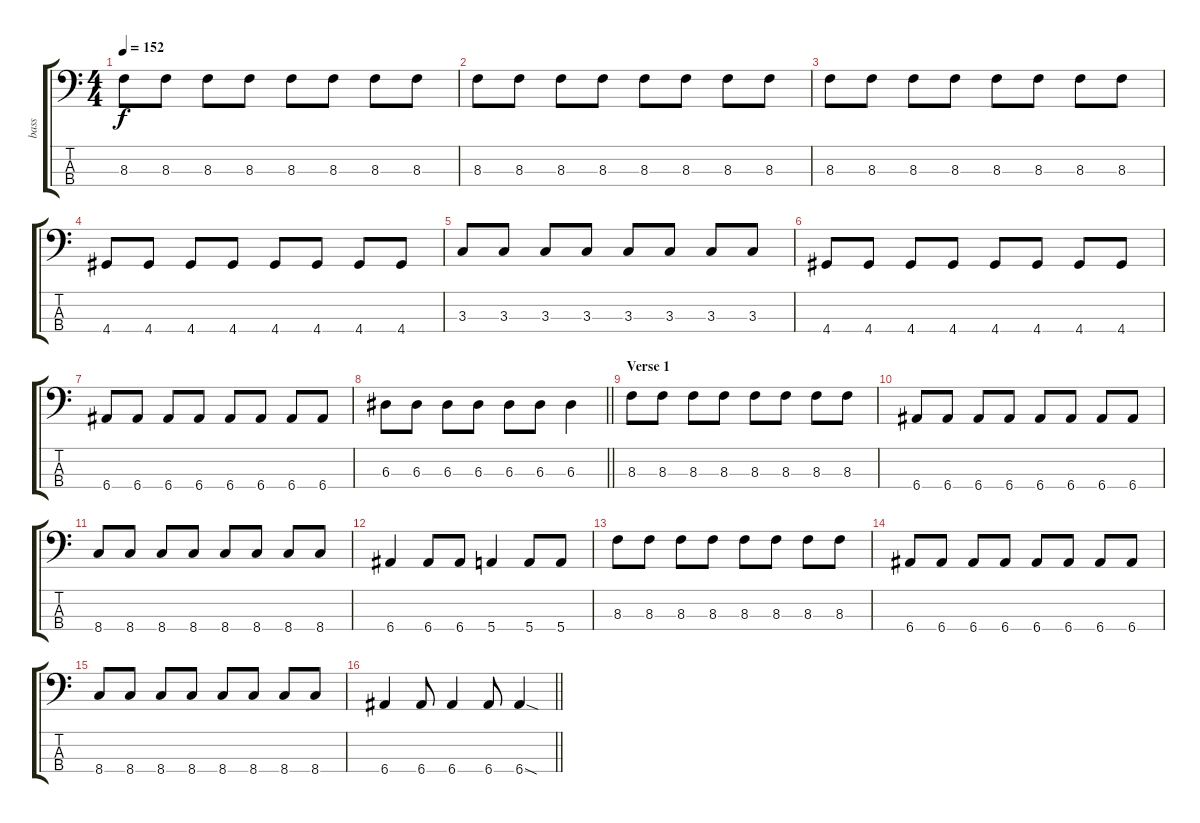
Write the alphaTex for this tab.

\track ("bass" "bass") {instrument electricbasspick}
\staff {score tabs}
\tuning (G2 D2 A1 E1) {hide}
\ts (4 4)
\tempo 152
\clef f4
\ks c
8.3.8{dy f} 8.3.8 8.3.8 8.3.8 8.3.8 8.3.8 8.3.8 8.3.8 |
8.3.8 8.3.8 8.3.8 8.3.8 8.3.8 8.3.8 8.3.8 8.3.8 |
8.3.8 8.3.8 8.3.8 8.3.8 8.3.8 8.3.8 8.3.8 8.3.8 |
4.4.8 4.4.8 4.4.8 4.4.8 4.4.8 4.4.8 4.4.8 4.4.8 |
3.3.8 3.3.8 3.3.8 3.3.8 3.3.8 3.3.8 3.3.8 3.3.8 |
4.4.8 4.4.8 4.4.8 4.4.8 4.4.8 4.4.8 4.4.8 4.4.8 |
6.4.8 6.4.8 6.4.8 6.4.8 6.4.8 6.4.8 6.4.8 6.4.8 |
\barLineRight lightlight
6.3.8 6.3.8 6.3.8 6.3.8 6.3.8 6.3.8 6.3.4 |
\section ("" "Verse 1")
8.3.8 8.3.8 8.3.8 8.3.8 8.3.8 8.3.8 8.3.8 8.3.8 |
6.4.8 6.4.8 6.4.8 6.4.8 6.4.8 6.4.8 6.4.8 6.4.8 |
8.4.8 8.4.8 8.4.8 8.4.8 8.4.8 8.4.8 8.4.8 8.4.8 |
6.4.4 6.4.8 6.4.8 5.4.4 5.4.8 5.4.8 |
8.3.8 8.3.8 8.3.8 8.3.8 8.3.8 8.3.8 8.3.8 8.3.8 |
6.4.8 6.4.8 6.4.8 6.4.8 6.4.8 6.4.8 6.4.8 6.4.8 |
8.4.8 8.4.8 8.4.8 8.4.8 8.4.8 8.4.8 8.4.8 8.4.8 |
\barLineRight lightlight
6.4.4 6.4.8 6.4.4 6.4.8 6.4{sod}.4
